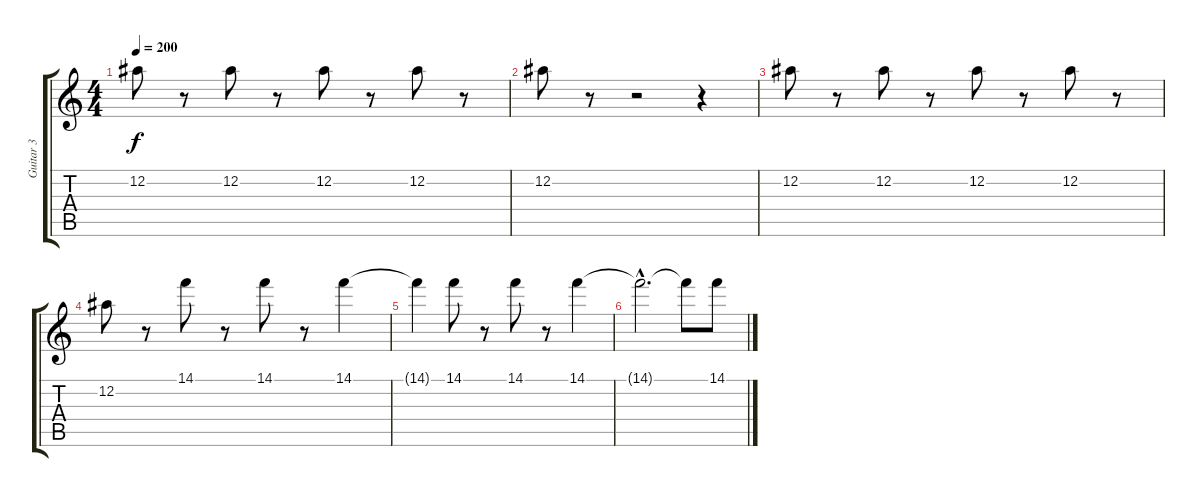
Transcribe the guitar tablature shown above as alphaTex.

\track ("Guitar 3" "Guitar 3") {instrument overdrivenguitar}
\staff {score tabs}
\tuning (Eb4 Bb3 Gb3 Db3 Ab2 Eb2) {hide}
\ts (4 4)
\tempo 200
\clef g2
\ks c
12.2.8{dy f} r.8 12.2.8 r.8 12.2.8 r.8 12.2.8 r.8 |
12.2.8 r.8 r.2 r.4 |
12.2.8 r.8 12.2.8 r.8 12.2.8 r.8 12.2.8 r.8 |
12.2.8 r.8 14.1.8 r.8 14.1.8 r.8 14.1.4 |
14.1{t}.4 14.1.8 r.8 14.1.8 r.8 14.1.4 |
14.1{hac t}.2{d} 14.1{t}.8 14.1.8
